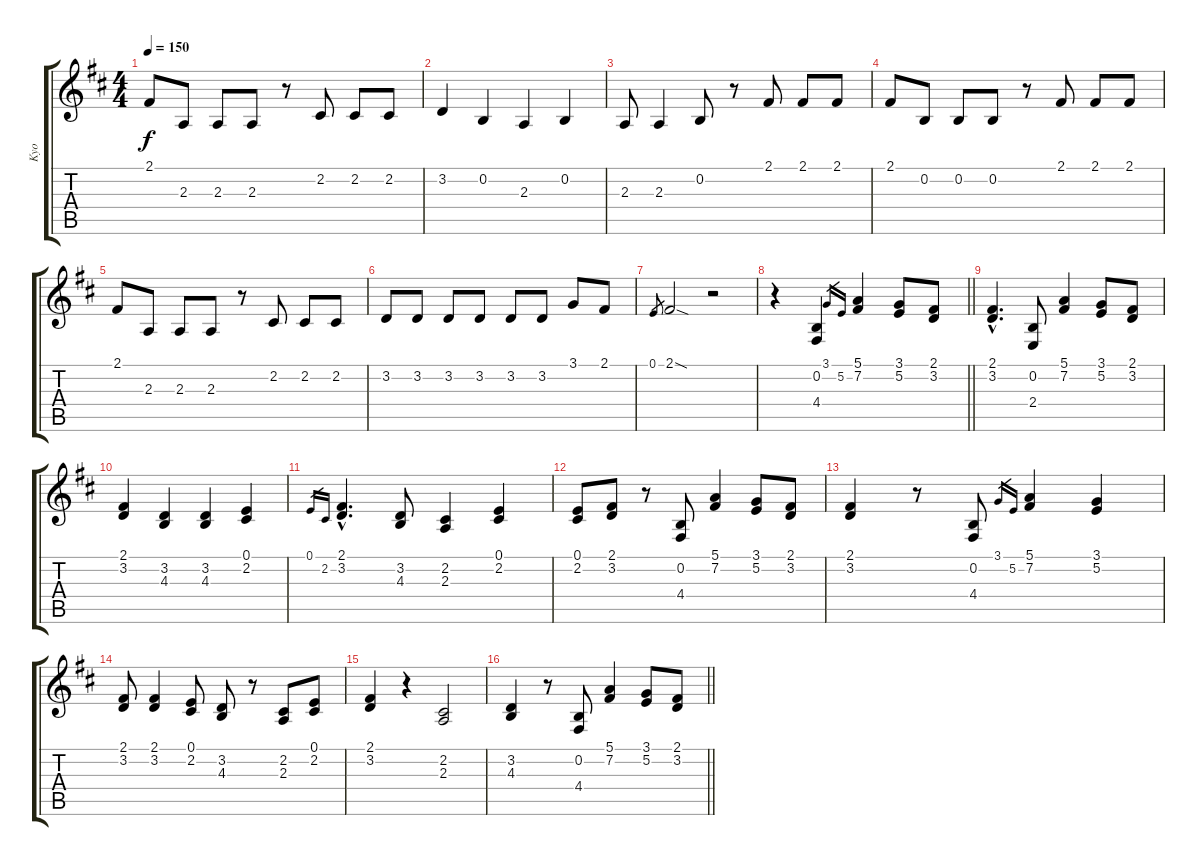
\track ("Kyo" "Kyo") {instrument clarinet}
\staff {score tabs}
\tuning (E4 B3 G3 D3 A2 E2) {hide}
\ts (4 4)
\tempo 150
\clef g2
\ks d
2.1.8{dy f} 2.3.8 2.3.8 2.3.8 r.8 2.2.8 2.2.8 2.2.8 |
3.2.4 0.2.4 2.3.4 0.2.4 |
2.3.8 2.3.4 0.2.8 r.8 2.1.8 2.1.8 2.1.8 |
2.1.8 0.2.8 0.2.8 0.2.8 r.8 2.1.8 2.1.8 2.1.8 |
2.1.8 2.3.8 2.3.8 2.3.8 r.8 2.2.8 2.2.8 2.2.8 |
3.2.8 3.2.8 3.2.8 3.2.8 3.2.8 3.2.8 3.1.8 2.1.8 |
0.1.8{gr} 2.1{sod}.2 r.2 |
\barLineRight lightlight
r.4 (0.2 4.4).4 3.1.16{gr} 5.2.16{gr} (5.1 7.2).4 (3.1 5.2).8 (2.1 3.2).8 |
(2.1{hac} 3.2{hac}).4{d} (0.2 2.4).8 (5.1 7.2).4 (3.1 5.2).8 (2.1 3.2).8 |
(2.1 3.2).4 (3.2 4.3).4 (3.2 4.3).4 (0.1 2.2).4 |
0.1.16{gr} 2.2.16{gr} (2.1{hac} 3.2{hac}).4{d} (3.2 4.3).8 (2.2 2.3).4 (0.1 2.2).4 |
(0.1 2.2).8 (2.1 3.2).8 r.8 (0.2 4.4).8 (5.1 7.2).4 (3.1 5.2).8 (2.1 3.2).8 |
(2.1 3.2).4 r.8 (0.2 4.4).8 3.1.16{gr} 5.2.16{gr} (5.1 7.2).4 (3.1 5.2).4 |
(2.1 3.2).8 (2.1 3.2).4 (0.1 2.2).8 (3.2 4.3).8 r.8 (2.2 2.3).8 (0.1 2.2).8 |
(2.1 3.2).4 r.4 (2.2 2.3).2 |
\barLineRight lightlight
(3.2 4.3).4 r.8 (0.2 4.4).8 (5.1 7.2).4 (3.1 5.2).8 (2.1 3.2).8
